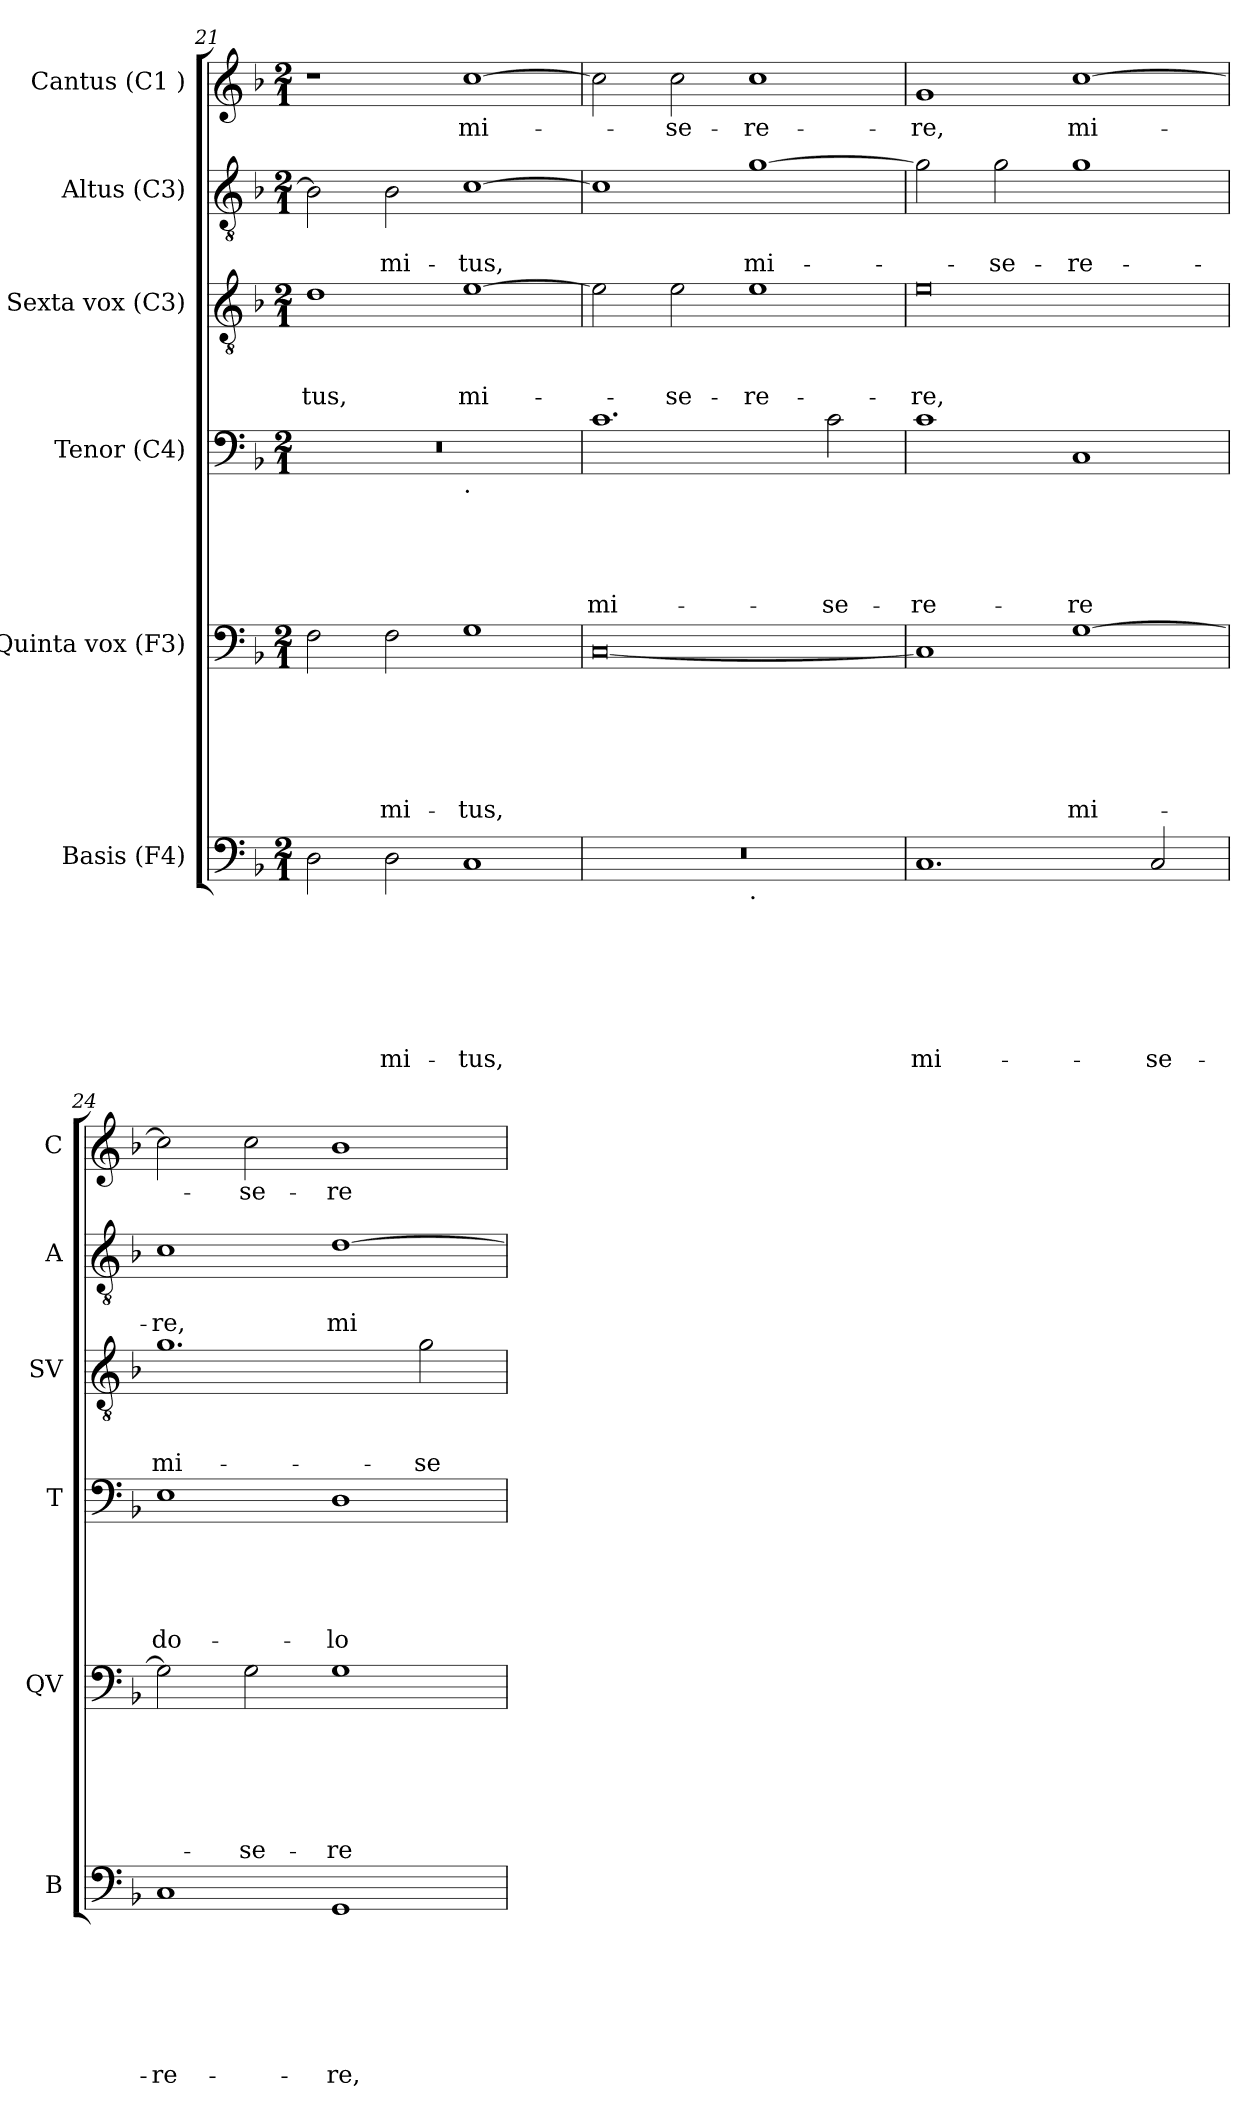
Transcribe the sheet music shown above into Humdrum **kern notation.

**kern	**text	**text	**text	**text	**text	**text	**text	**kern	**text	**text	**text	**text	**text	**text	**kern	**text	**text	**text	**text	**text	**kern	**text	**text	**text	**kern	**text	**text	**kern	**text
*part6	*part6	*part6	*part6	*part6	*part6	*part6	*part6	*part5	*part5	*part5	*part5	*part5	*part5	*part5	*part4	*part4	*part4	*part4	*part4	*part4	*part3	*part3	*part3	*part3	*part2	*part2	*part2	*part1	*part1
*staff6	*staff6	*staff6	*staff6	*staff6	*staff6	*staff6	*staff6	*staff5	*staff5	*staff5	*staff5	*staff5	*staff5	*staff5	*staff4	*staff4	*staff4	*staff4	*staff4	*staff4	*staff3	*staff3	*staff3	*staff3	*staff2	*staff2	*staff2	*staff1	*staff1
*I"Basis (F4)	*	*	*	*	*	*	*	*I"Quinta vox (F3)	*	*	*	*	*	*	*I"Tenor (C4)	*	*	*	*	*	*I"Sexta vox (C3)	*	*	*	*I"Altus (C3)	*	*	*I"Cantus (C1 )	*
*I'B	*	*	*	*	*	*	*	*I'QV	*	*	*	*	*	*	*I'T	*	*	*	*	*	*I'SV	*	*	*	*I'A	*	*	*I'C	*
*clefF4	*	*	*	*	*	*	*	*clefF4	*	*	*	*	*	*	*clefF4	*	*	*	*	*	*clefGv2	*	*	*	*clefGv2	*	*	*clefG2	*
*k[b-]	*	*	*	*	*	*	*	*k[b-]	*	*	*	*	*	*	*k[b-]	*	*	*	*	*	*k[b-]	*	*	*	*k[b-]	*	*	*k[b-]	*
*F:	*	*	*	*	*	*	*	*F:	*	*	*	*	*	*	*F:	*	*	*	*	*	*F:	*	*	*	*F:	*	*	*F:	*
*M2/1	*	*	*	*	*	*	*	*M2/1	*	*	*	*	*	*	*M2/1	*	*	*	*	*	*M2/1	*	*	*	*M2/1	*	*	*M2/1	*
=21	=21	=21	=21	=21	=21	=21	=21	=21	=21	=21	=21	=21	=21	=21	=21	=21	=21	=21	=21	=21	=21	=21	=21	=21	=21	=21	=21	=21	=21
!	!	!	!	!	!	!	!	!	!	!	!	!	!	!	!	!	!	!	!	!	!	!	!	!LO:LY:b	!	!	!	!	!
*	*	*	*	*	*	*	*	*	*	*	*	*	*	*	*^	*	*	*	*	*	*	*	*	*	*	*	*	*	*
2D\	.	.	.	.	.	.	.	2F\	.	.	.	.	.	.	0r	1ryy	.	.	.	.	.	1d	.	.	-tus,	2B-\]	.	.	1r	.
!	!	!	!	!	!	!	!LO:LY:b	!	!	!	!	!	!	!LO:LY:b	!	!	!	!	!	!	!	!	!	!	!	!	!	!LO:LY:b	!	!
2D\	.	.	.	.	.	.	-mi-	2F\	.	.	.	.	.	-mi-	.	.	.	.	.	.	.	.	.	.	.	2B-\	.	-mi-	.	.
!	!	!	!	!	!	!	!	!	!	!	!	!	!	!	!	!LO:TX:b:t=.	!	!	!	!	!	!	!	!	!	!	!	!	!	!
!	!	!	!	!	!	!	!LO:LY:b	!	!	!	!	!	!	!LO:LY:b	!	!	!	!	!	!	!	!	!	!	!LO:LY:b	!	!	!LO:LY:b	!	!LO:LY:b
1C	.	.	.	.	.	.	-tus,	1G	.	.	.	.	.	-tus,	.	1ryy	.	.	.	.	.	[>1e	.	.	mi-	[>1c	.	-tus,	[>1cc	mi-
=22	=22	=22	=22	=22	=22	=22	=22	=22	=22	=22	=22	=22	=22	=22	=22	=22	=22	=22	=22	=22	=22	=22	=22	=22	=22	=22	=22	=22	=22	=22
!	!	!	!	!	!	!	!	!	!	!	!	!	!	!	!	!	!	!	!	!	!LO:LY:b	!	!	!	!	!	!	!	!	!
*^	*	*	*	*	*	*	*	*	*	*	*	*	*	*	*v	*v	*	*	*	*	*	*	*	*	*	*	*	*	*	*
0r	1ryy	.	.	.	.	.	.	.	[<0C	.	.	.	.	.	.	1.c	.	.	.	.	mi-	2e\]	.	.	.	1c]	.	.	2cc\]	.
!	!	!	!	!	!	!	!	!	!	!	!	!	!	!	!	!	!	!	!	!	!	!	!	!	!LO:LY:b	!	!	!	!	!LO:LY:b
.	.	.	.	.	.	.	.	.	.	.	.	.	.	.	.	.	.	.	.	.	.	2e\	.	.	-se-	.	.	.	2cc\	-se-
!	!LO:TX:b:t=.	!	!	!	!	!	!	!	!	!	!	!	!	!	!	!	!	!	!	!	!	!	!	!	!	!	!	!	!	!
!	!	!	!	!	!	!	!	!	!	!	!	!	!	!	!	!	!	!	!	!	!	!	!	!	!LO:LY:b	!	!	!LO:LY:b	!	!LO:LY:b
.	1ryy	.	.	.	.	.	.	.	.	.	.	.	.	.	.	.	.	.	.	.	.	1e	.	.	-re-	[>1g	.	mi-	1cc	-re-
!	!	!	!	!	!	!	!	!	!	!	!	!	!	!	!	!	!	!	!	!	!LO:LY:b	!	!	!	!	!	!	!	!	!
.	.	.	.	.	.	.	.	.	.	.	.	.	.	.	.	2c\	.	.	.	.	-se-	.	.	.	.	.	.	.	.	.
=23	=23	=23	=23	=23	=23	=23	=23	=23	=23	=23	=23	=23	=23	=23	=23	=23	=23	=23	=23	=23	=23	=23	=23	=23	=23	=23	=23	=23	=23	=23
!	!	!	!	!	!	!	!	!LO:LY:b	!	!	!	!	!	!	!	!	!	!	!	!	!LO:LY:b	!	!	!	!LO:LY:b	!	!	!	!	!LO:LY:b
*v	*v	*	*	*	*	*	*	*	*	*	*	*	*	*	*	*	*	*	*	*	*	*	*	*	*	*	*	*	*	*
1.C	.	.	.	.	.	.	mi-	1C]	.	.	.	.	.	.	1c	.	.	.	.	-re-	0e	.	.	-re,	2g\]	.	.	1g	-re,
!	!	!	!	!	!	!	!	!	!	!	!	!	!	!	!	!	!	!	!	!	!	!	!	!	!	!	!LO:LY:b	!	!
.	.	.	.	.	.	.	.	.	.	.	.	.	.	.	.	.	.	.	.	.	.	.	.	.	2g\	.	-se-	.	.
!	!	!	!	!	!	!	!	!	!	!	!	!	!	!LO:LY:b	!	!	!	!	!	!LO:LY:b	!	!	!	!	!	!	!LO:LY:b	!	!LO:LY:b
.	.	.	.	.	.	.	.	[>1G	.	.	.	.	.	mi-	1C	.	.	.	.	-re	.	.	.	.	1g	.	-re-	[>1cc	mi-
!	!	!	!	!	!	!	!LO:LY:b	!	!	!	!	!	!	!	!	!	!	!	!	!	!	!	!	!	!	!	!	!	!
2C/	.	.	.	.	.	.	-se-	.	.	.	.	.	.	.	.	.	.	.	.	.	.	.	.	.	.	.	.	.	.
=24	=24	=24	=24	=24	=24	=24	=24	=24	=24	=24	=24	=24	=24	=24	=24	=24	=24	=24	=24	=24	=24	=24	=24	=24	=24	=24	=24	=24	=24
!	!	!	!	!	!	!	!LO:LY:b	!	!	!	!	!	!	!	!	!	!	!	!	!LO:LY:b	!	!	!	!LO:LY:b	!	!	!LO:LY:b	!	!
1C	.	.	.	.	.	.	-re-	2G\]	.	.	.	.	.	.	1E	.	.	.	.	do-	1.g	.	.	mi-	1c	.	-re,	2cc\]	.
!	!	!	!	!	!	!	!	!	!	!	!	!	!	!LO:LY:b	!	!	!	!	!	!	!	!	!	!	!	!	!	!	!LO:LY:b
.	.	.	.	.	.	.	.	2G\	.	.	.	.	.	-se-	.	.	.	.	.	.	.	.	.	.	.	.	.	2cc\	-se-
!	!	!	!	!	!	!	!LO:LY:b	!	!	!	!	!	!	!LO:LY:b	!	!	!	!	!	!LO:LY:b	!	!	!	!	!	!	!LO:LY:b	!	!LO:LY:b
1GG	.	.	.	.	.	.	-re,	1G	.	.	.	.	.	-re-	1D	.	.	.	.	-lo-	.	.	.	.	[<1d	.	mi-	1b-	-re-
!	!	!	!	!	!	!	!	!	!	!	!	!	!	!	!	!	!	!	!	!	!	!	!	!LO:LY:b	!	!	!	!	!
.	.	.	.	.	.	.	.	.	.	.	.	.	.	.	.	.	.	.	.	.	2g\	.	.	-se-	.	.	.	.	.
=	=	=	=	=	=	=	=	=	=	=	=	=	=	=	=	=	=	=	=	=	=	=	=	=	=	=	=	=	=
*-	*-	*-	*-	*-	*-	*-	*-	*-	*-	*-	*-	*-	*-	*-	*-	*-	*-	*-	*-	*-	*-	*-	*-	*-	*-	*-	*-	*-	*-
